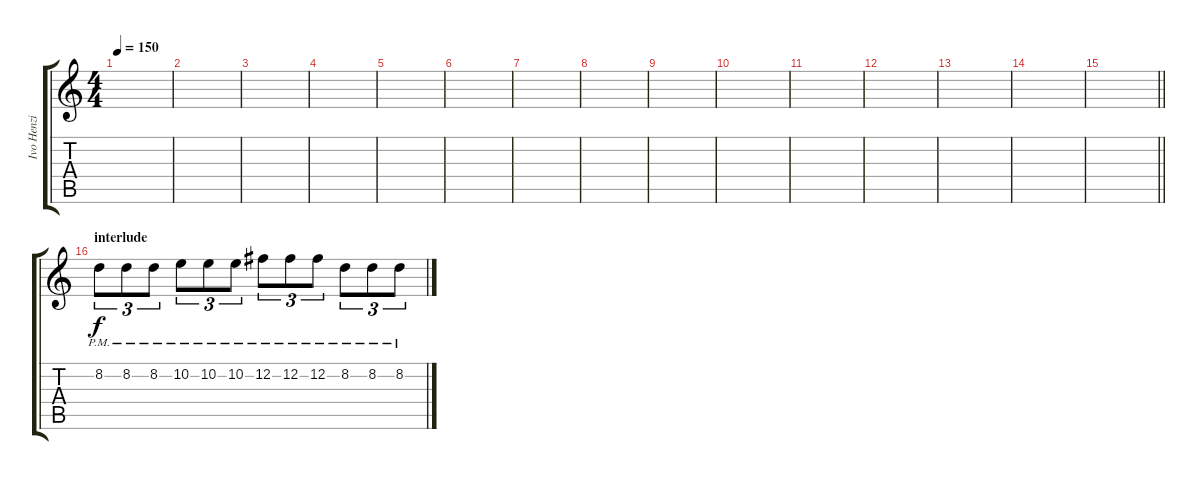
\track ("Ivo Henzi Lead" "Ivo Henzi ") {instrument distortionguitar}
\staff {score tabs}
\tuning (B3 Gb3 D3 A2 E2 B1) {hide}
\ts (4 4)
\tempo 150
\clef g2
\ks c
|
|
|
|
|
|
|
|
|
|
|
|
|
|
\barLineRight lightlight
|
\section ("" "interlude")
8.2{pm}.8{tu (3 2)} 8.2{pm}.8{tu (3 2)} 8.2{pm}.8{tu (3 2)} 10.2{pm}.8{tu (3 2)} 10.2{pm}.8{tu (3 2)} 10.2{pm}.8{tu (3 2)} 12.2{pm}.8{tu (3 2)} 12.2{pm}.8{tu (3 2)} 12.2{pm}.8{tu (3 2)} 8.2{pm}.8{tu (3 2)} 8.2{pm}.8{tu (3 2)} 8.2{pm}.8{tu (3 2)}
